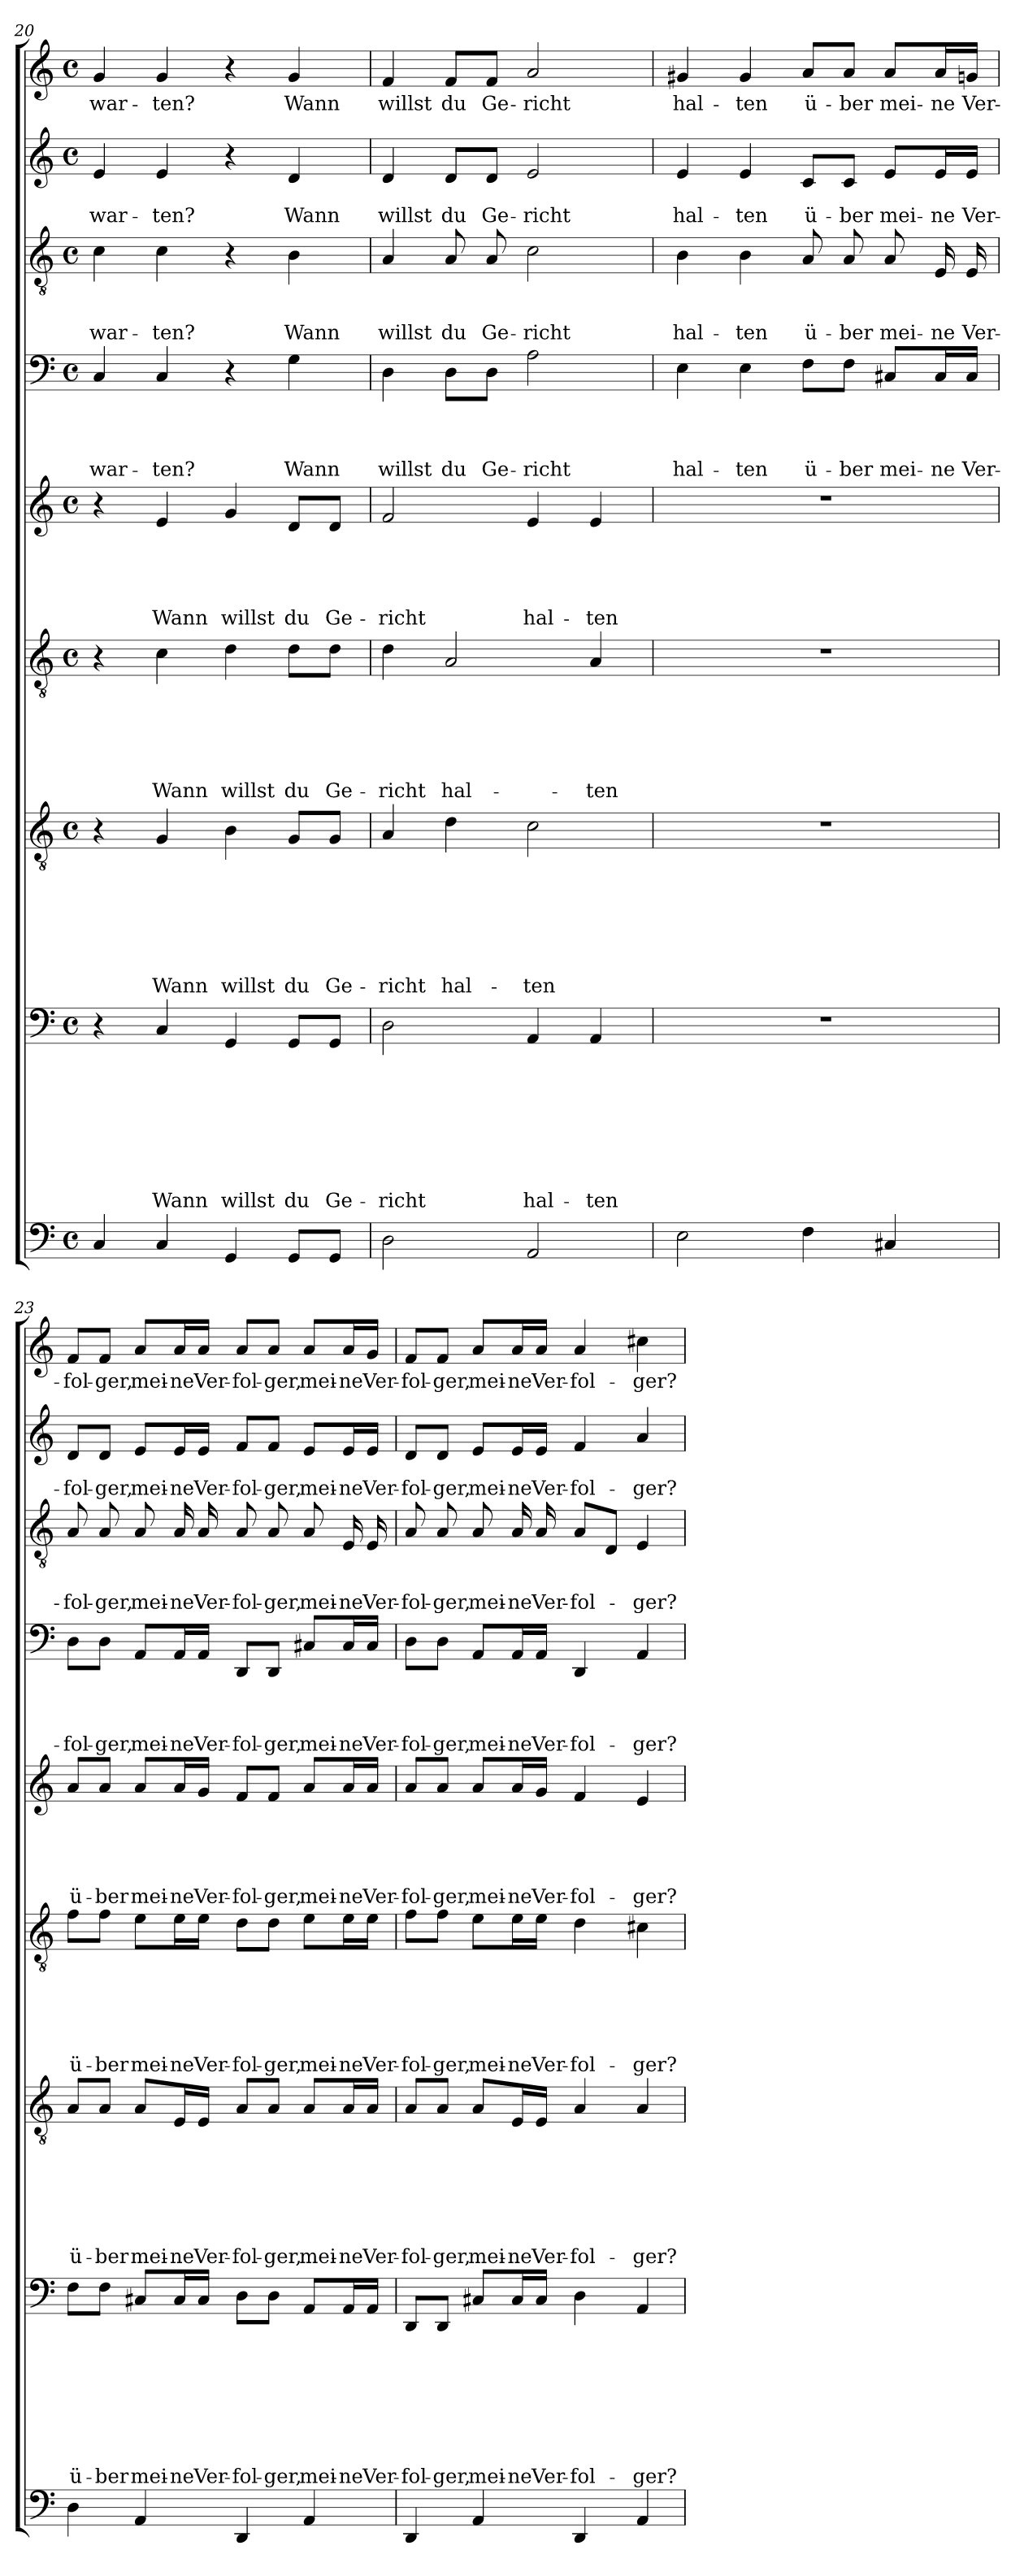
**kern	**kern	**text	**text	**text	**text	**text	**text	**text	**text	**kern	**text	**text	**text	**text	**text	**text	**text	**kern	**text	**text	**text	**text	**text	**text	**kern	**text	**text	**text	**text	**text	**kern	**text	**text	**text	**text	**kern	**text	**text	**text	**kern	**text	**text	**kern	**text
*part9	*part8	*part8	*part8	*part8	*part8	*part8	*part8	*part8	*part8	*part7	*part7	*part7	*part7	*part7	*part7	*part7	*part7	*part6	*part6	*part6	*part6	*part6	*part6	*part6	*part5	*part5	*part5	*part5	*part5	*part5	*part4	*part4	*part4	*part4	*part4	*part3	*part3	*part3	*part3	*part2	*part2	*part2	*part1	*part1
*staff9	*staff8	*staff8	*staff8	*staff8	*staff8	*staff8	*staff8	*staff8	*staff8	*staff7	*staff7	*staff7	*staff7	*staff7	*staff7	*staff7	*staff7	*staff6	*staff6	*staff6	*staff6	*staff6	*staff6	*staff6	*staff5	*staff5	*staff5	*staff5	*staff5	*staff5	*staff4	*staff4	*staff4	*staff4	*staff4	*staff3	*staff3	*staff3	*staff3	*staff2	*staff2	*staff2	*staff1	*staff1
*clefF4	*clefF4	*	*	*	*	*	*	*	*	*clefGv2	*	*	*	*	*	*	*	*clefGv2	*	*	*	*	*	*	*clefG2	*	*	*	*	*	*clefF4	*	*	*	*	*clefGv2	*	*	*	*clefG2	*	*	*clefG2	*
*k[]	*k[]	*	*	*	*	*	*	*	*	*k[]	*	*	*	*	*	*	*	*k[]	*	*	*	*	*	*	*k[]	*	*	*	*	*	*k[]	*	*	*	*	*k[]	*	*	*	*k[]	*	*	*k[]	*
*C:	*C:	*	*	*	*	*	*	*	*	*C:	*	*	*	*	*	*	*	*C:	*	*	*	*	*	*	*C:	*	*	*	*	*	*C:	*	*	*	*	*C:	*	*	*	*C:	*	*	*C:	*
*M4/4	*M4/4	*	*	*	*	*	*	*	*	*M4/4	*	*	*	*	*	*	*	*M4/4	*	*	*	*	*	*	*M4/4	*	*	*	*	*	*M4/4	*	*	*	*	*M4/4	*	*	*	*M4/4	*	*	*M4/4	*
*met(c)	*met(c)	*	*	*	*	*	*	*	*	*met(c)	*	*	*	*	*	*	*	*met(c)	*	*	*	*	*	*	*met(c)	*	*	*	*	*	*met(c)	*	*	*	*	*met(c)	*	*	*	*met(c)	*	*	*met(c)	*
=20	=20	=20	=20	=20	=20	=20	=20	=20	=20	=20	=20	=20	=20	=20	=20	=20	=20	=20	=20	=20	=20	=20	=20	=20	=20	=20	=20	=20	=20	=20	=20	=20	=20	=20	=20	=20	=20	=20	=20	=20	=20	=20	=20	=20
!	!	!	!	!	!	!	!	!	!	!	!	!	!	!	!	!	!	!	!	!	!	!	!	!	!	!	!	!	!	!	!	!	!	!	!LO:LY:b	!	!	!	!LO:LY:b	!	!	!LO:LY:b	!	!LO:LY:b
4C/	4r	.	.	.	.	.	.	.	.	4r	.	.	.	.	.	.	.	4r	.	.	.	.	.	.	4r	.	.	.	.	.	4C/	.	.	.	war-	4c\	.	.	war-	4e/	.	war-	4g/	war-
!	!	!	!	!	!	!	!	!	!LO:LY:b	!	!	!	!	!	!	!	!LO:LY:b	!	!	!	!	!	!	!LO:LY:b	!	!	!	!	!	!LO:LY:b	!	!	!	!	!LO:LY:b	!	!	!	!LO:LY:b	!	!	!LO:LY:b	!	!LO:LY:b
4C/	4C/	.	.	.	.	.	.	.	Wann	4G/	.	.	.	.	.	.	Wann	4c\	.	.	.	.	.	Wann	4e/	.	.	.	.	Wann	4C/	.	.	.	-ten?	4c\	.	.	-ten?	4e/	.	-ten?	4g/	-ten?
!	!	!	!	!	!	!	!	!	!LO:LY:b	!	!	!	!	!	!	!	!LO:LY:b	!	!	!	!	!	!	!LO:LY:b	!	!	!	!	!	!LO:LY:b	!	!	!	!	!	!	!	!	!	!	!	!	!	!
4GG/	4GG/	.	.	.	.	.	.	.	willst	4B\	.	.	.	.	.	.	willst	4d\	.	.	.	.	.	willst	4g/	.	.	.	.	willst	4r	.	.	.	.	4r	.	.	.	4r	.	.	4r	.
!	!	!	!	!	!	!	!	!	!LO:LY:b	!	!	!	!	!	!	!	!LO:LY:b	!	!	!	!	!	!	!LO:LY:b	!	!	!	!	!	!LO:LY:b	!	!	!	!	!LO:LY:b	!	!	!	!LO:LY:b	!	!	!LO:LY:b	!	!LO:LY:b
8GG/L	8GG/L	.	.	.	.	.	.	.	du	8G/L	.	.	.	.	.	.	du	8d\L	.	.	.	.	.	du	8d/L	.	.	.	.	du	4G\	.	.	.	Wann	4B\	.	.	Wann	4d/	.	Wann	4g/	Wann
!	!	!	!	!	!	!	!	!	!LO:LY:b	!	!	!	!	!	!	!	!LO:LY:b	!	!	!	!	!	!	!LO:LY:b	!	!	!	!	!	!LO:LY:b	!	!	!	!	!	!	!	!	!	!	!	!	!	!
8GG/J	8GG/J	.	.	.	.	.	.	.	Ge-	8G/J	.	.	.	.	.	.	Ge-	8d\J	.	.	.	.	.	Ge-	8d/J	.	.	.	.	Ge-	.	.	.	.	.	.	.	.	.	.	.	.	.	.
=21	=21	=21	=21	=21	=21	=21	=21	=21	=21	=21	=21	=21	=21	=21	=21	=21	=21	=21	=21	=21	=21	=21	=21	=21	=21	=21	=21	=21	=21	=21	=21	=21	=21	=21	=21	=21	=21	=21	=21	=21	=21	=21	=21	=21
!	!	!	!	!	!	!	!	!	!LO:LY:b	!	!	!	!	!	!	!	!LO:LY:b	!	!	!	!	!	!	!LO:LY:b	!	!	!	!	!	!LO:LY:b	!	!	!	!	!LO:LY:b	!	!	!	!LO:LY:b	!	!	!LO:LY:b	!	!LO:LY:b
2D\	2D\	.	.	.	.	.	.	.	-richt	4A/	.	.	.	.	.	.	-richt	4d\	.	.	.	.	.	-richt	2f/	.	.	.	.	-richt	4D\	.	.	.	willst	4A/	.	.	willst	4d/	.	willst	4f/	willst
!	!	!	!	!	!	!	!	!	!	!	!	!	!	!	!	!	!LO:LY:b	!	!	!	!	!	!	!LO:LY:b	!	!	!	!	!	!	!	!	!	!	!LO:LY:b	!	!	!	!LO:LY:b	!	!	!LO:LY:b	!	!LO:LY:b
.	.	.	.	.	.	.	.	.	.	4d\	.	.	.	.	.	.	hal-	2A/	.	.	.	.	.	hal-	.	.	.	.	.	.	8D\L	.	.	.	du	8A/	.	.	du	8d/L	.	du	8f/L	du
!	!	!	!	!	!	!	!	!	!	!	!	!	!	!	!	!	!	!	!	!	!	!	!	!	!	!	!	!	!	!	!	!	!	!	!LO:LY:b	!	!	!	!LO:LY:b	!	!	!LO:LY:b	!	!LO:LY:b
.	.	.	.	.	.	.	.	.	.	.	.	.	.	.	.	.	.	.	.	.	.	.	.	.	.	.	.	.	.	.	8D\J	.	.	.	Ge-	8A/	.	.	Ge-	8d/J	.	Ge-	8f/J	Ge-
!	!	!	!	!	!	!	!	!	!LO:LY:b	!	!	!	!	!	!	!	!LO:LY:b	!	!	!	!	!	!	!	!	!	!	!	!	!LO:LY:b	!	!	!	!	!LO:LY:b	!	!	!	!LO:LY:b	!	!	!LO:LY:b	!	!LO:LY:b
2AA/	4AA/	.	.	.	.	.	.	.	hal-	2c\	.	.	.	.	.	.	-ten	.	.	.	.	.	.	.	4e/	.	.	.	.	hal-	2A\	.	.	.	-richt	2c\	.	.	-richt	2e/	.	-richt	2a/	-richt
!	!	!	!	!	!	!	!	!	!LO:LY:b	!	!	!	!	!	!	!	!	!	!	!	!	!	!	!LO:LY:b	!	!	!	!	!	!LO:LY:b	!	!	!	!	!	!	!	!	!	!	!	!	!	!
.	4AA/	.	.	.	.	.	.	.	-ten	.	.	.	.	.	.	.	.	4A/	.	.	.	.	.	-ten	4e/	.	.	.	.	-ten	.	.	.	.	.	.	.	.	.	.	.	.	.	.
!!LO:LB:g=z
=22	=22	=22	=22	=22	=22	=22	=22	=22	=22	=22	=22	=22	=22	=22	=22	=22	=22	=22	=22	=22	=22	=22	=22	=22	=22	=22	=22	=22	=22	=22	=22	=22	=22	=22	=22	=22	=22	=22	=22	=22	=22	=22	=22	=22
!	!	!	!	!	!	!	!	!	!	!	!	!	!	!	!	!	!	!	!	!	!	!	!	!	!	!	!	!	!	!	!	!	!	!	!LO:LY:b	!	!	!	!LO:LY:b	!	!	!LO:LY:b	!	!LO:LY:b
2E\	1r	.	.	.	.	.	.	.	.	1r	.	.	.	.	.	.	.	1r	.	.	.	.	.	.	1r	.	.	.	.	.	4E\	.	.	.	hal-	4B\	.	.	hal-	4e/	.	hal-	4g#X/	hal-
!	!	!	!	!	!	!	!	!	!	!	!	!	!	!	!	!	!	!	!	!	!	!	!	!	!	!	!	!	!	!	!	!	!	!	!LO:LY:b	!	!	!	!LO:LY:b	!	!	!LO:LY:b	!	!LO:LY:b
.	.	.	.	.	.	.	.	.	.	.	.	.	.	.	.	.	.	.	.	.	.	.	.	.	.	.	.	.	.	.	4E\	.	.	.	-ten	4B\	.	.	-ten	4e/	.	-ten	4g#/	-ten
!	!	!	!	!	!	!	!	!	!	!	!	!	!	!	!	!	!	!	!	!	!	!	!	!	!	!	!	!	!	!	!	!	!	!	!LO:LY:b	!	!	!	!LO:LY:b	!	!	!LO:LY:b	!	!LO:LY:b
4F\	.	.	.	.	.	.	.	.	.	.	.	.	.	.	.	.	.	.	.	.	.	.	.	.	.	.	.	.	.	.	8F\L	.	.	.	ü-	8A/	.	.	ü-	8c/L	.	ü-	8a/L	ü-
!	!	!	!	!	!	!	!	!	!	!	!	!	!	!	!	!	!	!	!	!	!	!	!	!	!	!	!	!	!	!	!	!	!	!	!LO:LY:b	!	!	!	!LO:LY:b	!	!	!LO:LY:b	!	!LO:LY:b
.	.	.	.	.	.	.	.	.	.	.	.	.	.	.	.	.	.	.	.	.	.	.	.	.	.	.	.	.	.	.	8F\J	.	.	.	-ber	8A/	.	.	-ber	8c/J	.	-ber	8a/J	-ber
!	!	!	!	!	!	!	!	!	!	!	!	!	!	!	!	!	!	!	!	!	!	!	!	!	!	!	!	!	!	!	!	!	!	!	!LO:LY:b	!	!	!	!LO:LY:b	!	!	!LO:LY:b	!	!LO:LY:b
4C#X/	.	.	.	.	.	.	.	.	.	.	.	.	.	.	.	.	.	.	.	.	.	.	.	.	.	.	.	.	.	.	8C#X/L	.	.	.	mei-	8A/	.	.	mei-	8e/L	.	mei-	8a/L	mei-
!	!	!	!	!	!	!	!	!	!	!	!	!	!	!	!	!	!	!	!	!	!	!	!	!	!	!	!	!	!	!	!	!	!	!	!LO:LY:b	!	!	!	!LO:LY:b	!	!	!LO:LY:b	!	!LO:LY:b
.	.	.	.	.	.	.	.	.	.	.	.	.	.	.	.	.	.	.	.	.	.	.	.	.	.	.	.	.	.	.	16C#/L	.	.	.	-ne	16E/	.	.	-ne	16e/L	.	-ne	16a/L	-ne
!	!	!	!	!	!	!	!	!	!	!	!	!	!	!	!	!	!	!	!	!	!	!	!	!	!	!	!	!	!	!	!	!	!	!	!LO:LY:b	!	!	!	!LO:LY:b	!	!	!LO:LY:b	!	!LO:LY:b
.	.	.	.	.	.	.	.	.	.	.	.	.	.	.	.	.	.	.	.	.	.	.	.	.	.	.	.	.	.	.	16C#/JJ	.	.	.	Ver-	16E/	.	.	Ver-	16e/JJ	.	Ver-	16gn/JJ	Ver-
=23	=23	=23	=23	=23	=23	=23	=23	=23	=23	=23	=23	=23	=23	=23	=23	=23	=23	=23	=23	=23	=23	=23	=23	=23	=23	=23	=23	=23	=23	=23	=23	=23	=23	=23	=23	=23	=23	=23	=23	=23	=23	=23	=23	=23
!	!	!	!	!	!	!	!	!	!LO:LY:b	!	!	!	!	!	!	!	!LO:LY:b	!	!	!	!	!	!	!LO:LY:b	!	!	!	!	!	!LO:LY:b	!	!	!	!	!LO:LY:b	!	!	!	!LO:LY:b	!	!	!LO:LY:b	!	!LO:LY:b
4D\	8F\L	.	.	.	.	.	.	.	ü-	8A/L	.	.	.	.	.	.	ü-	8f\L	.	.	.	.	.	ü-	8a/L	.	.	.	.	ü-	8D\L	.	.	.	-fol-	8A/	.	.	-fol-	8d/L	.	-fol-	8f/L	-fol-
!	!	!	!	!	!	!	!	!	!LO:LY:b	!	!	!	!	!	!	!	!LO:LY:b	!	!	!	!	!	!	!LO:LY:b	!	!	!	!	!	!LO:LY:b	!	!	!	!	!LO:LY:b	!	!	!	!LO:LY:b	!	!	!LO:LY:b	!	!LO:LY:b
.	8F\J	.	.	.	.	.	.	.	-ber	8A/J	.	.	.	.	.	.	-ber	8f\J	.	.	.	.	.	-ber	8a/J	.	.	.	.	-ber	8D\J	.	.	.	-ger,	8A/	.	.	-ger,	8d/J	.	-ger,	8f/J	-ger,
!	!	!	!	!	!	!	!	!	!LO:LY:b	!	!	!	!	!	!	!	!LO:LY:b	!	!	!	!	!	!	!LO:LY:b	!	!	!	!	!	!LO:LY:b	!	!	!	!	!LO:LY:b	!	!	!	!LO:LY:b	!	!	!LO:LY:b	!	!LO:LY:b
4AA/	8C#X/L	.	.	.	.	.	.	.	mei-	8A/L	.	.	.	.	.	.	mei-	8e\L	.	.	.	.	.	mei-	8a/L	.	.	.	.	mei-	8AA/L	.	.	.	mei-	8A/	.	.	mei-	8e/L	.	mei-	8a/L	mei-
!	!	!	!	!	!	!	!	!	!LO:LY:b	!	!	!	!	!	!	!	!LO:LY:b	!	!	!	!	!	!	!LO:LY:b	!	!	!	!	!	!LO:LY:b	!	!	!	!	!LO:LY:b	!	!	!	!LO:LY:b	!	!	!LO:LY:b	!	!LO:LY:b
.	16C#/L	.	.	.	.	.	.	.	-ne	16E/L	.	.	.	.	.	.	-ne	16e\L	.	.	.	.	.	-ne	16a/L	.	.	.	.	-ne	16AA/L	.	.	.	-ne	16A/	.	.	-ne	16e/L	.	-ne	16a/L	-ne
!	!	!	!	!	!	!	!	!	!LO:LY:b	!	!	!	!	!	!	!	!LO:LY:b	!	!	!	!	!	!	!LO:LY:b	!	!	!	!	!	!LO:LY:b	!	!	!	!	!LO:LY:b	!	!	!	!LO:LY:b	!	!	!LO:LY:b	!	!LO:LY:b
.	16C#/JJ	.	.	.	.	.	.	.	Ver-	16E/JJ	.	.	.	.	.	.	Ver-	16e\JJ	.	.	.	.	.	Ver-	16g/JJ	.	.	.	.	Ver-	16AA/JJ	.	.	.	Ver-	16A/	.	.	Ver-	16e/JJ	.	Ver-	16a/JJ	Ver-
!	!	!	!	!	!	!	!	!	!LO:LY:b	!	!	!	!	!	!	!	!LO:LY:b	!	!	!	!	!	!	!LO:LY:b	!	!	!	!	!	!LO:LY:b	!	!	!	!	!LO:LY:b	!	!	!	!LO:LY:b	!	!	!LO:LY:b	!	!LO:LY:b
4DD/	8D\L	.	.	.	.	.	.	.	-fol-	8A/L	.	.	.	.	.	.	-fol-	8d\L	.	.	.	.	.	-fol-	8f/L	.	.	.	.	-fol-	8DD/L	.	.	.	-fol-	8A/	.	.	-fol-	8f/L	.	-fol-	8a/L	-fol-
!	!	!	!	!	!	!	!	!	!LO:LY:b	!	!	!	!	!	!	!	!LO:LY:b	!	!	!	!	!	!	!LO:LY:b	!	!	!	!	!	!LO:LY:b	!	!	!	!	!LO:LY:b	!	!	!	!LO:LY:b	!	!	!LO:LY:b	!	!LO:LY:b
.	8D\J	.	.	.	.	.	.	.	-ger,	8A/J	.	.	.	.	.	.	-ger,	8d\J	.	.	.	.	.	-ger,	8f/J	.	.	.	.	-ger,	8DD/J	.	.	.	-ger,	8A/	.	.	-ger,	8f/J	.	-ger,	8a/J	-ger,
!	!	!	!	!	!	!	!	!	!LO:LY:b	!	!	!	!	!	!	!	!LO:LY:b	!	!	!	!	!	!	!LO:LY:b	!	!	!	!	!	!LO:LY:b	!	!	!	!	!LO:LY:b	!	!	!	!LO:LY:b	!	!	!LO:LY:b	!	!LO:LY:b
4AA/	8AA/L	.	.	.	.	.	.	.	mei-	8A/L	.	.	.	.	.	.	mei-	8e\L	.	.	.	.	.	mei-	8a/L	.	.	.	.	mei-	8C#X/L	.	.	.	mei-	8A/	.	.	mei-	8e/L	.	mei-	8a/L	mei-
!	!	!	!	!	!	!	!	!	!LO:LY:b	!	!	!	!	!	!	!	!LO:LY:b	!	!	!	!	!	!	!LO:LY:b	!	!	!	!	!	!LO:LY:b	!	!	!	!	!LO:LY:b	!	!	!	!LO:LY:b	!	!	!LO:LY:b	!	!LO:LY:b
.	16AA/L	.	.	.	.	.	.	.	-ne	16A/L	.	.	.	.	.	.	-ne	16e\L	.	.	.	.	.	-ne	16a/L	.	.	.	.	-ne	16C#/L	.	.	.	-ne	16E/	.	.	-ne	16e/L	.	-ne	16a/L	-ne
!	!	!	!	!	!	!	!	!	!LO:LY:b	!	!	!	!	!	!	!	!LO:LY:b	!	!	!	!	!	!	!LO:LY:b	!	!	!	!	!	!LO:LY:b	!	!	!	!	!LO:LY:b	!	!	!	!LO:LY:b	!	!	!LO:LY:b	!	!LO:LY:b
.	16AA/JJ	.	.	.	.	.	.	.	Ver-	16A/JJ	.	.	.	.	.	.	Ver-	16e\JJ	.	.	.	.	.	Ver-	16a/JJ	.	.	.	.	Ver-	16C#/JJ	.	.	.	Ver-	16E/	.	.	Ver-	16e/JJ	.	Ver-	16g/JJ	Ver-
=24	=24	=24	=24	=24	=24	=24	=24	=24	=24	=24	=24	=24	=24	=24	=24	=24	=24	=24	=24	=24	=24	=24	=24	=24	=24	=24	=24	=24	=24	=24	=24	=24	=24	=24	=24	=24	=24	=24	=24	=24	=24	=24	=24	=24
!	!	!	!	!	!	!	!	!	!LO:LY:b	!	!	!	!	!	!	!	!LO:LY:b	!	!	!	!	!	!	!LO:LY:b	!	!	!	!	!	!LO:LY:b	!	!	!	!	!LO:LY:b	!	!	!	!LO:LY:b	!	!	!LO:LY:b	!	!LO:LY:b
4DD/	8DD/L	.	.	.	.	.	.	.	-fol-	8A/L	.	.	.	.	.	.	-fol-	8f\L	.	.	.	.	.	-fol-	8a/L	.	.	.	.	-fol-	8D\L	.	.	.	-fol-	8A/	.	.	-fol-	8d/L	.	-fol-	8f/L	-fol-
!	!	!	!	!	!	!	!	!	!LO:LY:b	!	!	!	!	!	!	!	!LO:LY:b	!	!	!	!	!	!	!LO:LY:b	!	!	!	!	!	!LO:LY:b	!	!	!	!	!LO:LY:b	!	!	!	!LO:LY:b	!	!	!LO:LY:b	!	!LO:LY:b
.	8DD/J	.	.	.	.	.	.	.	-ger,	8A/J	.	.	.	.	.	.	-ger,	8f\J	.	.	.	.	.	-ger,	8a/J	.	.	.	.	-ger,	8D\J	.	.	.	-ger,	8A/	.	.	-ger,	8d/J	.	-ger,	8f/J	-ger,
!	!	!	!	!	!	!	!	!	!LO:LY:b	!	!	!	!	!	!	!	!LO:LY:b	!	!	!	!	!	!	!LO:LY:b	!	!	!	!	!	!LO:LY:b	!	!	!	!	!LO:LY:b	!	!	!	!LO:LY:b	!	!	!LO:LY:b	!	!LO:LY:b
4AA/	8C#X/L	.	.	.	.	.	.	.	mei-	8A/L	.	.	.	.	.	.	mei-	8e\L	.	.	.	.	.	mei-	8a/L	.	.	.	.	mei-	8AA/L	.	.	.	mei-	8A/	.	.	mei-	8e/L	.	mei-	8a/L	mei-
!	!	!	!	!	!	!	!	!	!LO:LY:b	!	!	!	!	!	!	!	!LO:LY:b	!	!	!	!	!	!	!LO:LY:b	!	!	!	!	!	!LO:LY:b	!	!	!	!	!LO:LY:b	!	!	!	!LO:LY:b	!	!	!LO:LY:b	!	!LO:LY:b
.	16C#/L	.	.	.	.	.	.	.	-ne	16E/L	.	.	.	.	.	.	-ne	16e\L	.	.	.	.	.	-ne	16a/L	.	.	.	.	-ne	16AA/L	.	.	.	-ne	16A/	.	.	-ne	16e/L	.	-ne	16a/L	-ne
!	!	!	!	!	!	!	!	!	!LO:LY:b	!	!	!	!	!	!	!	!LO:LY:b	!	!	!	!	!	!	!LO:LY:b	!	!	!	!	!	!LO:LY:b	!	!	!	!	!LO:LY:b	!	!	!	!LO:LY:b	!	!	!LO:LY:b	!	!LO:LY:b
.	16C#/JJ	.	.	.	.	.	.	.	Ver-	16E/JJ	.	.	.	.	.	.	Ver-	16e\JJ	.	.	.	.	.	Ver-	16g/JJ	.	.	.	.	Ver-	16AA/JJ	.	.	.	Ver-	16A/	.	.	Ver-	16e/JJ	.	Ver-	16a/JJ	Ver-
!	!	!	!	!	!	!	!	!	!LO:LY:b	!	!	!	!	!	!	!	!LO:LY:b	!	!	!	!	!	!	!LO:LY:b	!	!	!	!	!	!LO:LY:b	!	!	!	!	!LO:LY:b	!	!	!	!LO:LY:b	!	!	!LO:LY:b	!	!LO:LY:b
4DD/	4D\	.	.	.	.	.	.	.	-fol-	4A/	.	.	.	.	.	.	-fol-	4d\	.	.	.	.	.	-fol-	4f/	.	.	.	.	-fol-	4DD/	.	.	.	-fol-	8A/L	.	.	-fol-	4f/	.	-fol-	4a/	-fol-
.	.	.	.	.	.	.	.	.	.	.	.	.	.	.	.	.	.	.	.	.	.	.	.	.	.	.	.	.	.	.	.	.	.	.	.	8D/J	.	.	.	.	.	.	.	.
!	!	!	!	!	!	!	!	!	!LO:LY:b	!	!	!	!	!	!	!	!LO:LY:b	!	!	!	!	!	!	!LO:LY:b	!	!	!	!	!	!LO:LY:b	!	!	!	!	!LO:LY:b	!	!	!	!LO:LY:b	!	!	!LO:LY:b	!	!LO:LY:b
4AA/	4AA/	.	.	.	.	.	.	.	-ger?	4A/	.	.	.	.	.	.	-ger?	4c#X\	.	.	.	.	.	-ger?	4e/	.	.	.	.	-ger?	4AA/	.	.	.	-ger?	4E/	.	.	-ger?	4a/	.	-ger?	4cc#X\	-ger?
=	=	=	=	=	=	=	=	=	=	=	=	=	=	=	=	=	=	=	=	=	=	=	=	=	=	=	=	=	=	=	=	=	=	=	=	=	=	=	=	=	=	=	=	=
*-	*-	*-	*-	*-	*-	*-	*-	*-	*-	*-	*-	*-	*-	*-	*-	*-	*-	*-	*-	*-	*-	*-	*-	*-	*-	*-	*-	*-	*-	*-	*-	*-	*-	*-	*-	*-	*-	*-	*-	*-	*-	*-	*-	*-
